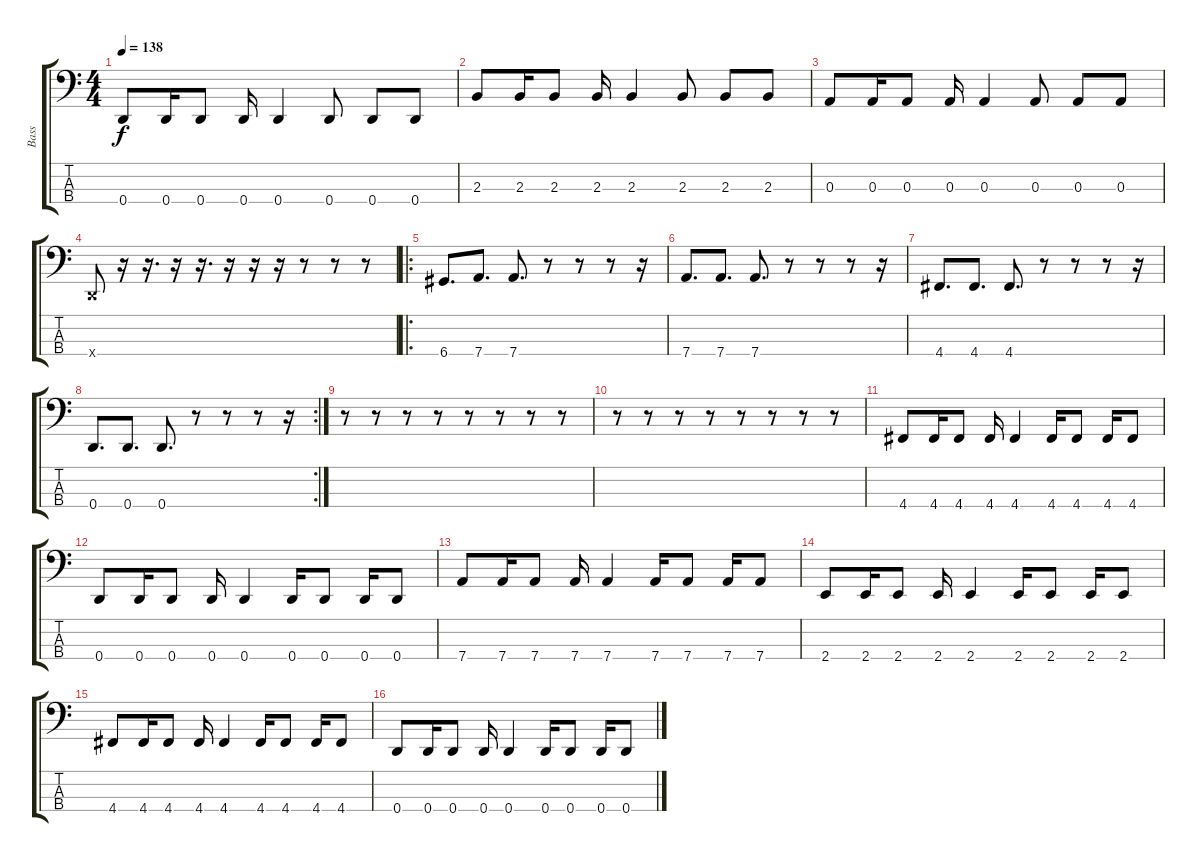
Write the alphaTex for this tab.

\track ("Bass" "Bass") {instrument electricbasspick}
\staff {score tabs}
\tuning (G2 D2 A1 D1) {hide}
\ts (4 4)
\tempo 138
\clef f4
\ks c
0.4.8{dy f} 0.4.16 0.4.8 0.4.16 0.4.4 0.4.8 0.4.8 0.4.8 |
2.3.8 2.3.16 2.3.8 2.3.16 2.3.4 2.3.8 2.3.8 2.3.8 |
0.3.8 0.3.16 0.3.8 0.3.16 0.3.4 0.3.8 0.3.8 0.3.8 |
0.4{x}.8 r.16 r.16{d} r.16 r.16{d} r.16 r.16 r.16 r.8 r.8 r.8 |
\ro
6.4.8{d} 7.4.8{d} 7.4.8{d} r.8 r.8 r.8 r.16 |
7.4.8{d} 7.4.8{d} 7.4.8{d} r.8 r.8 r.8 r.16 |
4.4.8{d} 4.4.8{d} 4.4.8{d} r.8 r.8 r.8 r.16 |
\rc 2
0.4.8{d} 0.4.8{d} 0.4.8{d} r.8 r.8 r.8 r.16 |
r.8 r.8 r.8 r.8 r.8 r.8 r.8 r.8 |
r.8 r.8 r.8 r.8 r.8 r.8 r.8 r.8 |
4.4.8 4.4.16 4.4.8 4.4.16 4.4.4 4.4.16 4.4.8 4.4.16 4.4.8 |
0.4.8 0.4.16 0.4.8 0.4.16 0.4.4 0.4.16 0.4.8 0.4.16 0.4.8 |
7.4.8 7.4.16 7.4.8 7.4.16 7.4.4 7.4.16 7.4.8 7.4.16 7.4.8 |
2.4.8 2.4.16 2.4.8 2.4.16 2.4.4 2.4.16 2.4.8 2.4.16 2.4.8 |
4.4.8 4.4.16 4.4.8 4.4.16 4.4.4 4.4.16 4.4.8 4.4.16 4.4.8 |
0.4.8 0.4.16 0.4.8 0.4.16 0.4.4 0.4.16 0.4.8 0.4.16 0.4.8
